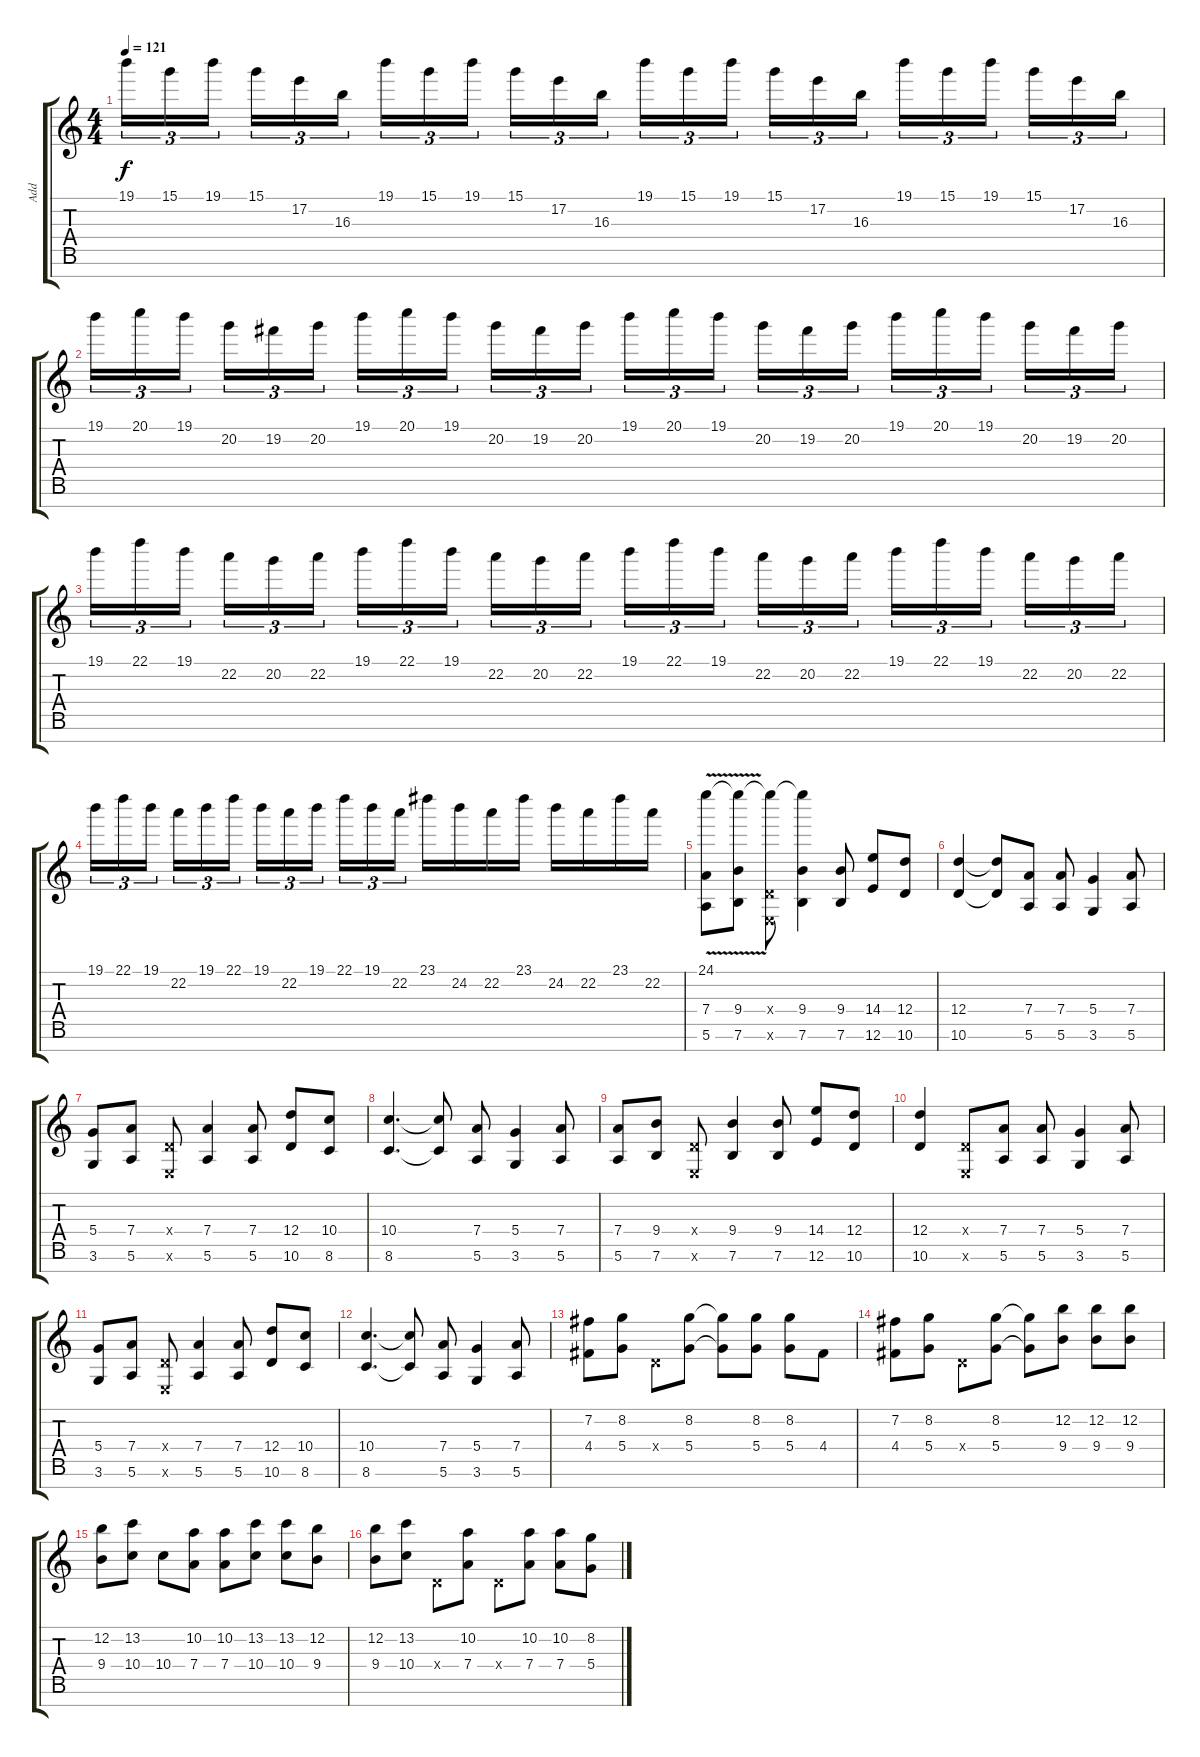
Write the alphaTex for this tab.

\track ("Add" "Add") {instrument distortionguitar}
\staff {score tabs}
\tuning (E4 B3 G3 D3 A2 E2 B1) {hide}
\ts (4 4)
\tempo 121
\clef g2
\ks c
19.1.16{tu (3 2) dy f} 15.1.16{tu (3 2)} 19.1.16{tu (3 2) beam splitsecondary} 15.1.16{tu (3 2)} 17.2.16{tu (3 2)} 16.3.16{tu (3 2)} 19.1.16{tu (3 2)} 15.1.16{tu (3 2)} 19.1.16{tu (3 2) beam splitsecondary} 15.1.16{tu (3 2)} 17.2.16{tu (3 2)} 16.3.16{tu (3 2)} 19.1.16{tu (3 2)} 15.1.16{tu (3 2)} 19.1.16{tu (3 2) beam splitsecondary} 15.1.16{tu (3 2)} 17.2.16{tu (3 2)} 16.3.16{tu (3 2)} 19.1.16{tu (3 2)} 15.1.16{tu (3 2)} 19.1.16{tu (3 2) beam splitsecondary} 15.1.16{tu (3 2)} 17.2.16{tu (3 2)} 16.3.16{tu (3 2)} |
19.1.16{tu (3 2)} 20.1.16{tu (3 2)} 19.1.16{tu (3 2) beam splitsecondary} 20.2.16{tu (3 2)} 19.2.16{tu (3 2)} 20.2.16{tu (3 2)} 19.1.16{tu (3 2)} 20.1.16{tu (3 2)} 19.1.16{tu (3 2) beam splitsecondary} 20.2.16{tu (3 2)} 19.2.16{tu (3 2)} 20.2.16{tu (3 2)} 19.1.16{tu (3 2)} 20.1.16{tu (3 2)} 19.1.16{tu (3 2) beam splitsecondary} 20.2.16{tu (3 2)} 19.2.16{tu (3 2)} 20.2.16{tu (3 2)} 19.1.16{tu (3 2)} 20.1.16{tu (3 2)} 19.1.16{tu (3 2) beam splitsecondary} 20.2.16{tu (3 2)} 19.2.16{tu (3 2)} 20.2.16{tu (3 2)} |
19.1.16{tu (3 2)} 22.1.16{tu (3 2)} 19.1.16{tu (3 2) beam splitsecondary} 22.2.16{tu (3 2)} 20.2.16{tu (3 2)} 22.2.16{tu (3 2)} 19.1.16{tu (3 2)} 22.1.16{tu (3 2)} 19.1.16{tu (3 2) beam splitsecondary} 22.2.16{tu (3 2)} 20.2.16{tu (3 2)} 22.2.16{tu (3 2)} 19.1.16{tu (3 2)} 22.1.16{tu (3 2)} 19.1.16{tu (3 2) beam splitsecondary} 22.2.16{tu (3 2)} 20.2.16{tu (3 2)} 22.2.16{tu (3 2)} 19.1.16{tu (3 2)} 22.1.16{tu (3 2)} 19.1.16{tu (3 2) beam splitsecondary} 22.2.16{tu (3 2)} 20.2.16{tu (3 2)} 22.2.16{tu (3 2)} |
19.1.16{tu (3 2)} 22.1.16{tu (3 2)} 19.1.16{tu (3 2) beam splitsecondary} 22.2.16{tu (3 2)} 19.1.16{tu (3 2)} 22.1.16{tu (3 2)} 19.1.16{tu (3 2)} 22.2.16{tu (3 2)} 19.1.16{tu (3 2) beam splitsecondary} 22.1.16{tu (3 2)} 19.1.16{tu (3 2)} 22.2.16{tu (3 2)} 23.1.16 24.2.16 22.2.16 23.1.16 24.2.16 22.2.16 23.1.16 22.2.16 |
(24.1{v} 7.4{v} 5.6{v}).8 (24.1{t} 9.4 7.6).8 (24.1{t} 0.4{x} 0.6{x}).8 (24.1{t} 9.4 7.6).4 (9.4 7.6).8 (14.4 12.6).8 (12.4 10.6).8 |
(12.4 10.6).4 (12.4{t} 10.6{t}).8 (7.4 5.6).8 (7.4 5.6).8 (5.4 3.6).4 (7.4 5.6).8 |
(5.4 3.6).8 (7.4 5.6).8 (0.4{x} 0.6{x}).8 (7.4 5.6).4 (7.4 5.6).8 (12.4 10.6).8 (10.4 8.6).8 |
(10.4 8.6).4{d} (10.4{t} 8.6{t}).8 (7.4 5.6).8 (5.4 3.6).4 (7.4 5.6).8 |
(7.4 5.6).8 (9.4 7.6).8 (0.4{x} 0.6{x}).8 (9.4 7.6).4 (9.4 7.6).8 (14.4 12.6).8 (12.4 10.6).8 |
(12.4 10.6).4 (0.4{x} 0.6{x}).8 (7.4 5.6).8 (7.4 5.6).8 (5.4 3.6).4 (7.4 5.6).8 |
(5.4 3.6).8 (7.4 5.6).8 (0.4{x} 0.6{x}).8 (7.4 5.6).4 (7.4 5.6).8 (12.4 10.6).8 (10.4 8.6).8 |
(10.4 8.6).4{d} (10.4{t} 8.6{t}).8 (7.4 5.6).8 (5.4 3.6).4 (7.4 5.6).8 |
(7.2 4.4).8 (8.2 5.4).8 0.4{x}.8 (8.2 5.4).8 (8.2{t} 5.4{t}).8 (8.2 5.4).8 (8.2 5.4).8 4.4.8 |
(7.2 4.4).8 (8.2 5.4).8 0.4{x}.8 (8.2 5.4).8 (8.2{t} 5.4{t}).8 (12.2 9.4).8 (12.2 9.4).8 (12.2 9.4).8 |
(12.2 9.4).8 (13.2 10.4).8 10.4.8 (10.2 7.4).8 (10.2 7.4).8 (13.2 10.4).8 (13.2 10.4).8 (12.2 9.4).8 |
(12.2 9.4).8 (13.2 10.4).8 0.4{x}.8 (10.2 7.4).8 0.4{x}.8 (10.2 7.4).8 (10.2 7.4).8 (8.2 5.4).8
